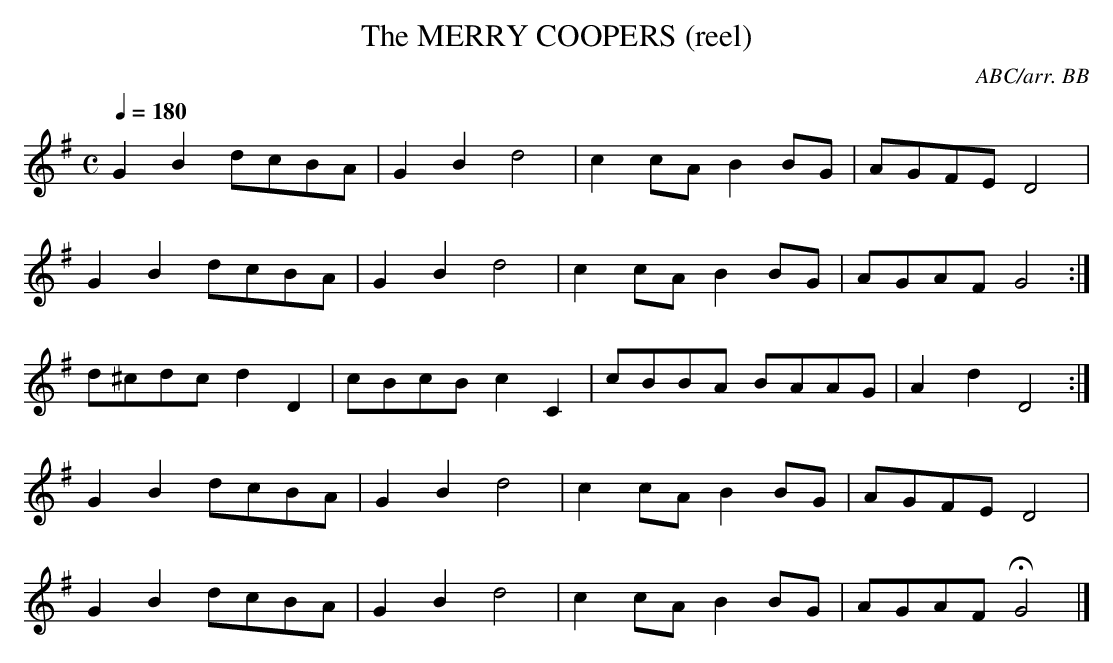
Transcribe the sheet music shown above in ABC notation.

X:1
T:MERRY COOPERS (reel), The
C:ABC/arr. BB
L:1/8
M:C
Q:1/4=180
K:G
G2B2 dcBA|G2B2 d4|c2cA B2BG|AGFE D4|
G2B2 dcBA|G2B2 d4|c2cA B2BG|AGAF G4 :|
d^cdc d2D2|cBcB c2C2|cBBA BAAG|A2d2 D4 :|
G2B2 dcBA|G2B2 d4|c2cA B2BG|AGFE D4|
G2B2 dcBA|G2B2 d4|c2cA B2BG|AGAF HG4|]
